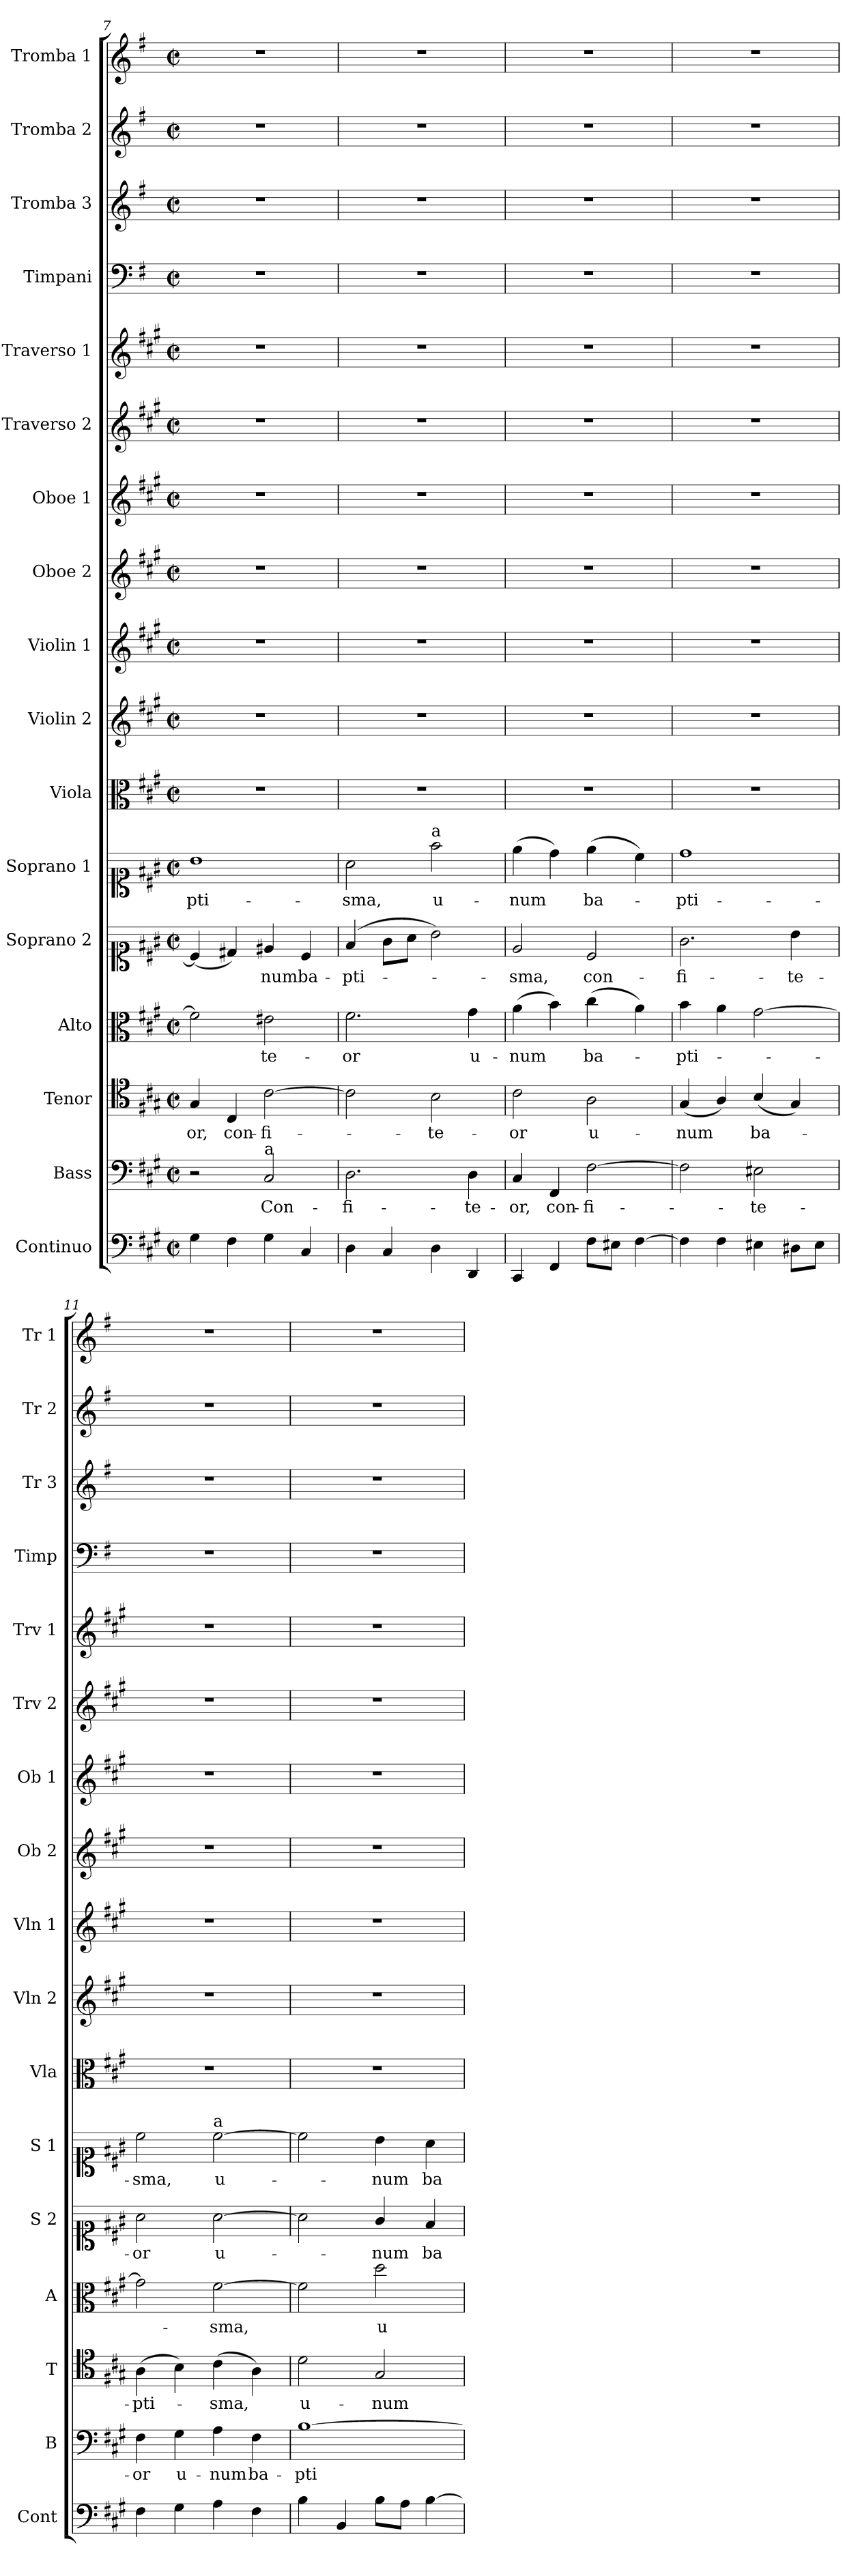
**kern	**kern	**text	**kern	**text	**kern	**text	**kern	**text	**kern	**text	**kern	**kern	**kern	**kern	**kern	**kern	**kern	**kern	**kern	**kern	**kern
*part17	*part16	*part16	*part15	*part15	*part14	*part14	*part13	*part13	*part12	*part12	*part11	*part10	*part9	*part8	*part7	*part6	*part5	*part4	*part3	*part2	*part1
*staff17	*staff16	*staff16	*staff15	*staff15	*staff14	*staff14	*staff13	*staff13	*staff12	*staff12	*staff11	*staff10	*staff9	*staff8	*staff7	*staff6	*staff5	*staff4	*staff3	*staff2	*staff1
*I"Continuo	*I"Bass	*	*I"Tenor	*	*I"Alto	*	*I"Soprano 2	*	*I"Soprano 1	*	*I"Viola	*I"Violin 2	*I"Violin 1	*I"Oboe 2	*I"Oboe 1	*I"Traverso 2	*I"Traverso 1	*I"Timpani	*I"Tromba 3	*I"Tromba 2	*I"Tromba 1
*I'Cont	*I'B	*	*I'T	*	*I'A	*	*I'S 2	*	*I'S 1	*	*I'Vla	*I'Vln 2	*I'Vln 1	*I'Ob 2	*I'Ob 1	*I'Trv 2	*I'Trv 1	*I'Timp	*I'Tr 3	*I'Tr 2	*I'Tr 1
*clefF4	*clefF4	*	*clefC4	*	*clefC3	*	*clefC1	*	*clefC1	*	*clefC3	*clefG2	*clefG2	*clefG2	*clefG2	*clefG2	*clefG2	*clefF4	*clefG2	*clefG2	*clefG2
*	*	*	*	*	*	*	*	*	*	*	*	*	*	*	*	*	*	*ITrd-1c-2	*ITrd-1c-2	*ITrd-1c-2	*ITrd-1c-2
*k[f#c#g#]	*k[f#c#g#]	*	*k[f#c#g#]	*	*k[f#c#g#]	*	*k[f#c#g#]	*	*k[f#c#g#]	*	*k[f#c#g#]	*k[f#c#g#]	*k[f#c#g#]	*k[f#c#g#]	*k[f#c#g#]	*k[f#c#g#]	*k[f#c#g#]	*k[f#c#g#]	*k[f#c#g#]	*k[f#c#g#]	*k[f#c#g#]
*M2/2	*M2/2	*	*M2/2	*	*M2/2	*	*M2/2	*	*M2/2	*	*M2/2	*M2/2	*M2/2	*M2/2	*M2/2	*M2/2	*M2/2	*M2/2	*M2/2	*M2/2	*M2/2
*met(c|)	*met(c|)	*	*met(c|)	*	*met(c|)	*	*met(c|)	*	*met(c|)	*	*met(c|)	*met(c|)	*met(c|)	*met(c|)	*met(c|)	*met(c|)	*met(c|)	*met(c|)	*met(c|)	*met(c|)	*met(c|)
=7	=7	=7	=7	=7	=7	=7	=7	=7	=7	=7	=7	=7	=7	=7	=7	=7	=7	=7	=7	=7	=7
!	!	!	!	!LO:LY:b	!	!	!	!	!	!LO:LY:b	!	!	!	!	!	!	!	!	!	!	!
4G#\	2r	.	4G#/	-or,	2f#\]	.	(4c#/]	.	1b	-pti-	1r	1r	1r	1r	1r	1r	1r	1r	1r	1r	1r
!	!	!	!	!LO:LY:b	!	!	!	!	!	!	!	!	!	!	!	!	!	!	!	!	!
4F#\	.	.	4C#/	con-	.	.	4d#X/)	.	.	.	.	.	.	.	.	.	.	.	.	.	.
!	!LO:TX:a:t=a	!	!	!	!	!	!	!	!	!	!	!	!	!	!	!	!	!	!	!	!
!	!	!LO:LY:b	!	!LO:LY:b	!	!LO:LY:b	!	!LO:LY:b	!	!	!	!	!	!	!	!	!	!	!	!	!
4G#\	2C#/	Con-	[2c#\	-fi-	2e#X\	-te-	4e#X/	-num	.	.	.	.	.	.	.	.	.	.	.	.	.
!	!	!	!	!	!	!	!	!LO:LY:b	!	!	!	!	!	!	!	!	!	!	!	!	!
4C#/	.	.	.	.	.	.	4c#/	ba-	.	.	.	.	.	.	.	.	.	.	.	.	.
!!LO:PB:g=z
=8	=8	=8	=8	=8	=8	=8	=8	=8	=8	=8	=8	=8	=8	=8	=8	=8	=8	=8	=8	=8	=8
!	!	!LO:LY:b	!	!	!	!LO:LY:b	!	!LO:LY:b	!	!LO:LY:b	!	!	!	!	!	!	!	!	!	!	!
4D\	2.D\	-fi-	2c#\]	.	2.f#\	-or	(4f#/	-pti-	2a\	-sma,	1r	1r	1r	1r	1r	1r	1r	1r	1r	1r	1r
4C#/	.	.	.	.	.	.	8g#\L	.	.	.	.	.	.	.	.	.	.	.	.	.	.
.	.	.	.	.	.	.	8a\J	.	.	.	.	.	.	.	.	.	.	.	.	.	.
!	!	!	!	!	!	!	!	!	!LO:TX:a:t=a	!	!	!	!	!	!	!	!	!	!	!	!
!	!	!	!	!LO:LY:b	!	!	!	!	!	!LO:LY:b	!	!	!	!	!	!	!	!	!	!	!
4D\	.	.	2B\	-te-	.	.	2b\)	.	2ff#\	u-	.	.	.	.	.	.	.	.	.	.	.
!	!	!LO:LY:b	!	!	!	!LO:LY:b	!	!	!	!	!	!	!	!	!	!	!	!	!	!	!
4DD/	4D\	-te-	.	.	4g#\	u-	.	.	.	.	.	.	.	.	.	.	.	.	.	.	.
=9	=9	=9	=9	=9	=9	=9	=9	=9	=9	=9	=9	=9	=9	=9	=9	=9	=9	=9	=9	=9	=9
!	!	!LO:LY:b	!	!LO:LY:b	!	!LO:LY:b	!	!LO:LY:b	!	!LO:LY:b	!	!	!	!	!	!	!	!	!	!	!
4CC#/	4C#/	-or,	2c#\	-or	(4a\	-num	2e/	-sma,	(4ee\	-num	1r	1r	1r	1r	1r	1r	1r	1r	1r	1r	1r
!	!	!LO:LY:b	!	!	!	!	!	!	!	!	!	!	!	!	!	!	!	!	!	!	!
4FF#/	4FF#/	con-	.	.	4b\)	.	.	.	4dd\)	.	.	.	.	.	.	.	.	.	.	.	.
!	!	!LO:LY:b	!	!LO:LY:b	!	!LO:LY:b	!	!LO:LY:b	!	!LO:LY:b	!	!	!	!	!	!	!	!	!	!	!
8F#\L	[2F#\	-fi-	2A\	u-	(4cc#\	ba-	2c#/	con-	(4ee\	ba-	.	.	.	.	.	.	.	.	.	.	.
8E#X\J	.	.	.	.	.	.	.	.	.	.	.	.	.	.	.	.	.	.	.	.	.
[4F#\	.	.	.	.	4a\)	.	.	.	4cc#\)	.	.	.	.	.	.	.	.	.	.	.	.
=10	=10	=10	=10	=10	=10	=10	=10	=10	=10	=10	=10	=10	=10	=10	=10	=10	=10	=10	=10	=10	=10
!	!	!	!	!LO:LY:b	!	!LO:LY:b	!	!LO:LY:b	!	!LO:LY:b	!	!	!	!	!	!	!	!	!	!	!
4F#\]	2F#\]	.	(4G#/	-num	4b\	-pti-	2.g#\	-fi-	1dd	-pti-	1r	1r	1r	1r	1r	1r	1r	1r	1r	1r	1r
4F#\	.	.	4A/)	.	4a\	.	.	.	.	.	.	.	.	.	.	.	.	.	.	.	.
!	!	!LO:LY:b	!	!LO:LY:b	!	!	!	!	!	!	!	!	!	!	!	!	!	!	!	!	!
4E#X\	2E#X\	-te-	(4B/	ba-	[2g#\	.	.	.	.	.	.	.	.	.	.	.	.	.	.	.	.
!	!	!	!	!	!	!	!	!LO:LY:b	!	!	!	!	!	!	!	!	!	!	!	!	!
8D#X\L	.	.	4G#/)	.	.	.	4b\	-te-	.	.	.	.	.	.	.	.	.	.	.	.	.
8E#\J	.	.	.	.	.	.	.	.	.	.	.	.	.	.	.	.	.	.	.	.	.
=11	=11	=11	=11	=11	=11	=11	=11	=11	=11	=11	=11	=11	=11	=11	=11	=11	=11	=11	=11	=11	=11
!	!	!LO:LY:b	!	!LO:LY:b	!	!	!	!LO:LY:b	!	!LO:LY:b	!	!	!	!	!	!	!	!	!	!	!
4F#\	4F#\	-or	(4A\	-pti-	2g#\]	.	2a\	-or	2cc#\	-sma,	1r	1r	1r	1r	1r	1r	1r	1r	1r	1r	1r
!	!	!LO:LY:b	!	!	!	!	!	!	!	!	!	!	!	!	!	!	!	!	!	!	!
4G#\	4G#\	u-	4B\)	.	.	.	.	.	.	.	.	.	.	.	.	.	.	.	.	.	.
!	!	!	!	!	!	!	!	!	!LO:TX:a:t=a	!	!	!	!	!	!	!	!	!	!	!	!
!	!	!LO:LY:b	!	!LO:LY:b	!	!LO:LY:b	!	!LO:LY:b	!	!LO:LY:b	!	!	!	!	!	!	!	!	!	!	!
4A\	4A\	-num	(4c#\	-sma,	[2f#\	-sma,	[2a\	u-	[2cc#\	u-	.	.	.	.	.	.	.	.	.	.	.
!	!	!LO:LY:b	!	!	!	!	!	!	!	!	!	!	!	!	!	!	!	!	!	!	!
4F#\	4F#\	ba-	4A\)	.	.	.	.	.	.	.	.	.	.	.	.	.	.	.	.	.	.
=12	=12	=12	=12	=12	=12	=12	=12	=12	=12	=12	=12	=12	=12	=12	=12	=12	=12	=12	=12	=12	=12
!	!	!LO:LY:b	!	!LO:LY:b	!	!	!	!	!	!	!	!	!	!	!	!	!	!	!	!	!
4B\	[1B	-pti-	2d\	u-	2f#\]	.	2a\]	.	2cc#\]	.	1r	1r	1r	1r	1r	1r	1r	1r	1r	1r	1r
4BB/	.	.	.	.	.	.	.	.	.	.	.	.	.	.	.	.	.	.	.	.	.
!	!	!	!	!LO:LY:b	!	!LO:LY:b	!	!LO:LY:b	!	!LO:LY:b	!	!	!	!	!	!	!	!	!	!	!
8B\L	.	.	2G#/	-num	2dd\	u-	4g#/	-num	4b\	-num	.	.	.	.	.	.	.	.	.	.	.
8A\J	.	.	.	.	.	.	.	.	.	.	.	.	.	.	.	.	.	.	.	.	.
!	!	!	!	!	!	!	!	!LO:LY:b	!	!LO:LY:b	!	!	!	!	!	!	!	!	!	!	!
[4B\	.	.	.	.	.	.	4f#/	ba-	4a\	ba-	.	.	.	.	.	.	.	.	.	.	.
=	=	=	=	=	=	=	=	=	=	=	=	=	=	=	=	=	=	=	=	=	=
*-	*-	*-	*-	*-	*-	*-	*-	*-	*-	*-	*-	*-	*-	*-	*-	*-	*-	*-	*-	*-	*-
